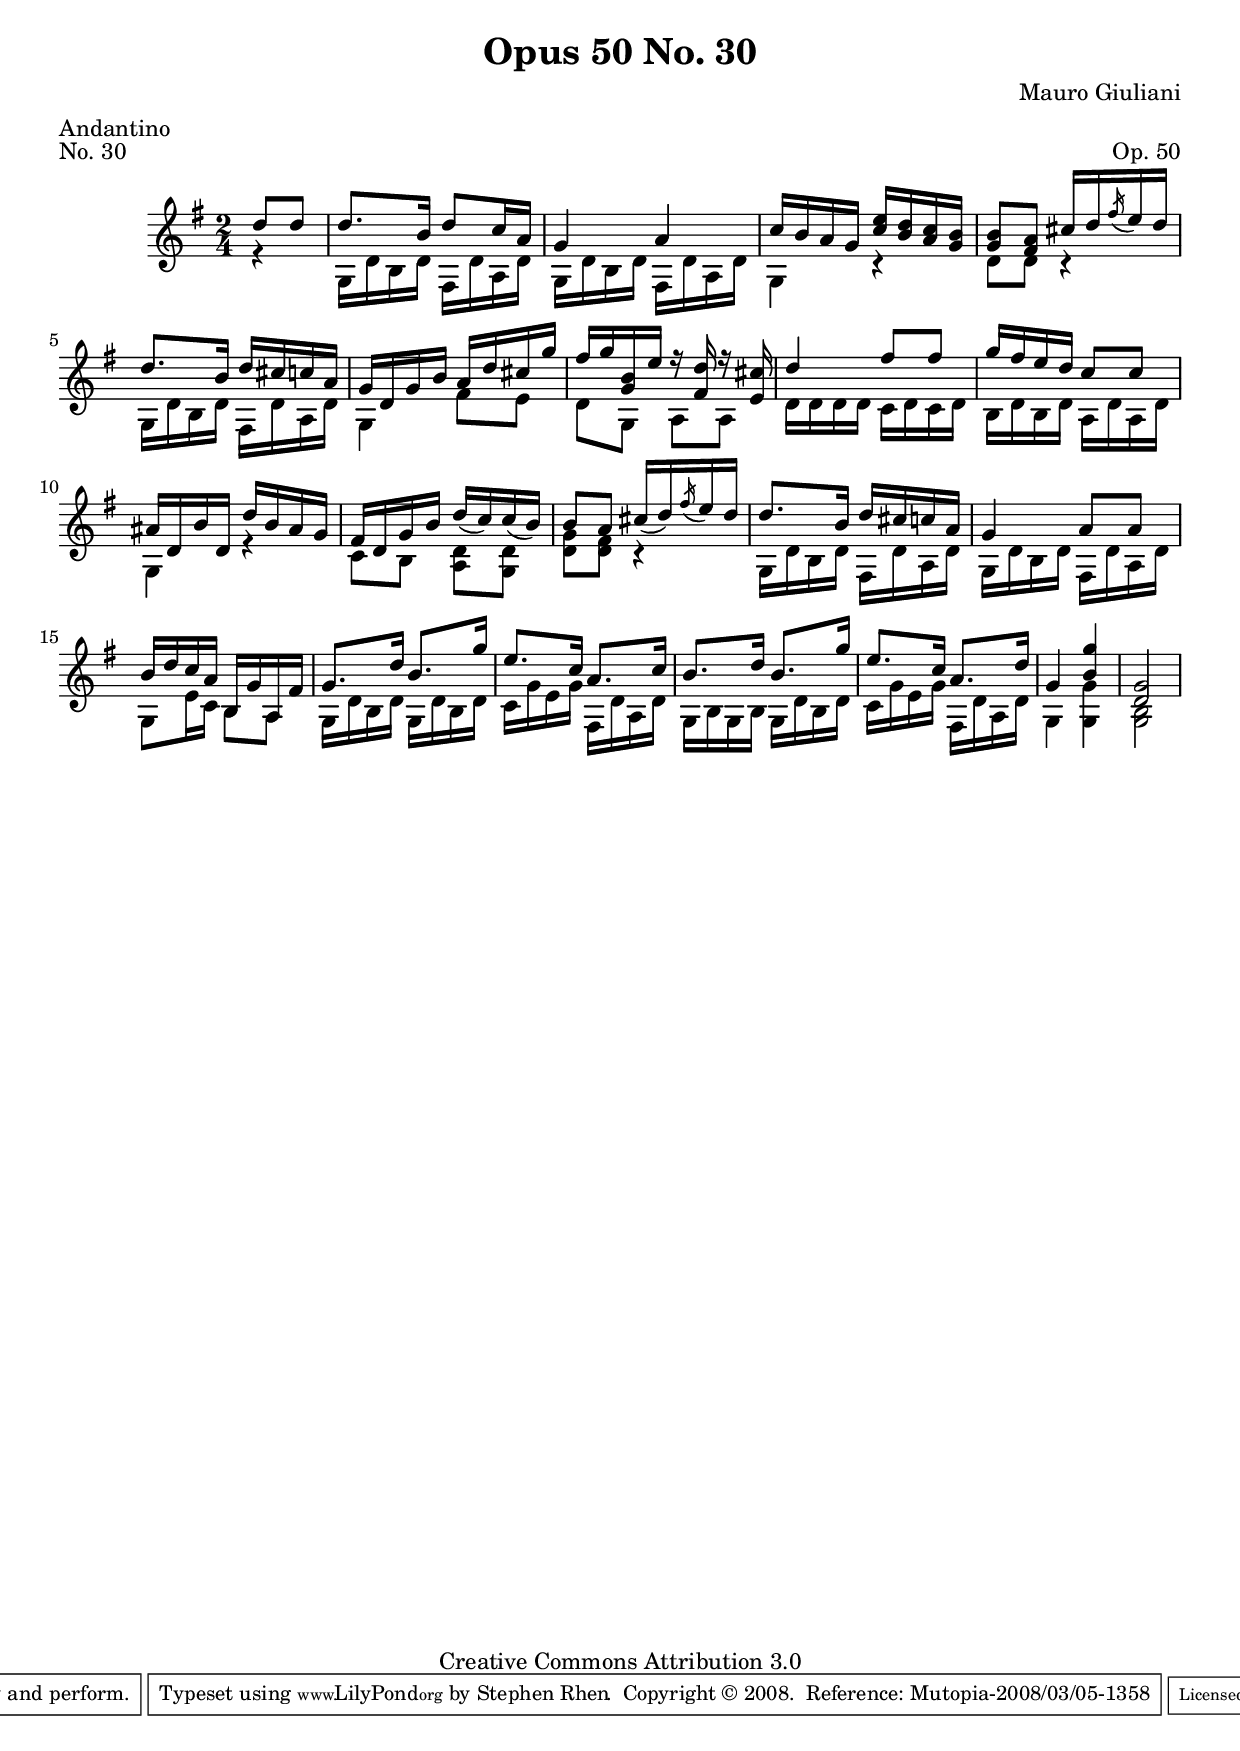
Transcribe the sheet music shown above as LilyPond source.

\version "2.10.33"

\header {
  title             = "Opus 50 No. 30"
  composer          = "Mauro Giuliani"
  meter             = "Andantino"
  opus              = "Op. 50"
  piece             = "No. 30"
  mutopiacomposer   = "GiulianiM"
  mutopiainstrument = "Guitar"
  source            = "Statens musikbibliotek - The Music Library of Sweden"
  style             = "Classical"
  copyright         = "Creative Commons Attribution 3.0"
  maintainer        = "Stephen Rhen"
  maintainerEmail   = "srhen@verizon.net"
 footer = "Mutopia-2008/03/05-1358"
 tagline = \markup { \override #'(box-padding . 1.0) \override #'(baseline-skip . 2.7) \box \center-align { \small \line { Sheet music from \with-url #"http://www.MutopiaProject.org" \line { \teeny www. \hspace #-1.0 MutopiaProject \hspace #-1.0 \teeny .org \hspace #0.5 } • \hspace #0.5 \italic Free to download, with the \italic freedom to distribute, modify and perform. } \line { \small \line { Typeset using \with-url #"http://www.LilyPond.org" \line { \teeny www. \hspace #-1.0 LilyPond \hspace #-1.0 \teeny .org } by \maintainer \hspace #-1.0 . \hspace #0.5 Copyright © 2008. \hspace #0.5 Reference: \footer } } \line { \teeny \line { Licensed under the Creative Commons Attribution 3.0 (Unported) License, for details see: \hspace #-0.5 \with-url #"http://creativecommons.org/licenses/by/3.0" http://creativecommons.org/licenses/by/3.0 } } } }
}

saprano = \relative c''{
  \stemUp
  \slurDown
  \partial 4*1 d8 d
  d8. b16 d8 c16 a
  g4 a
  c16 b a g <c e> <b d> <a c> <g b>
  <g b>8 <fis a> cis'16 d \acciaccatura fis e d
%5
  d8. b16 d cis c a
  g16 d g b a d cis g'
  fis16 g <g, b> e' r <fis, d'> r <e cis'>
  d'4 fis8 fis
  g16 fis e d c8 c
%10
  ais16 d, b' d, d' b ais g
  fis16 d g b d( c) c( b)
  b8 a cis16( d) \acciaccatura fis e d
  d8. b16 d cis c a
  g4 a8 a
%15
  b16 d c a b, g' a, fis'
  g8. d'16 b8. g'16
  e8. c16 a8. c16
  b8. d16 b8. g'16
  e8. c16 a8. d16
%20
  g,4 <b g'>
  <d, g>2
}

bass = \relative g {
  \partial 4*1 r4
  g16 d' b d fis, d' a d
  g,16 d' b d fis, d' a d
  g,4 r
  d'8 d r4
%5
  g,16 d' b d fis, d' a d
  g,4 fis'8 e
  d8 g, a a
  d16 d d d c d c d
  b16 d b d a d a d
%10
  g,4 r
  c8 b <a d> <g d'>
  <d' g>8 <d fis> r4
  g,16 d' b d fis, d' a d
  g,16 d' b d fis, d' a d
%15
  g,8 e'16 c b8 a
  g16 d' b d g, d' b d
  c16 g' e g fis, d' a d
  g,16 b g b g d' b d
  c16 g' e g fis, d' a d
%20
  g,4 <g g'>
  <g b>2
}

\score {
  
  {
    \key g \major
    \time 2/4
    << \saprano \\ \bass >>
  }
  \layout {
    \context {
      \Staff
      midiInstrument = "acoustic guitar (nylon)"
      \override NoteCollision #'merge-differently-headed = ##t
      \override NoteCollision #'merge-differently-dotted = ##t
    }
   
  }

  \midi {
    \context {
      \Score
      tempoWholesPerMinute = #(ly:make-moment 104 4)
    }
  }
}
